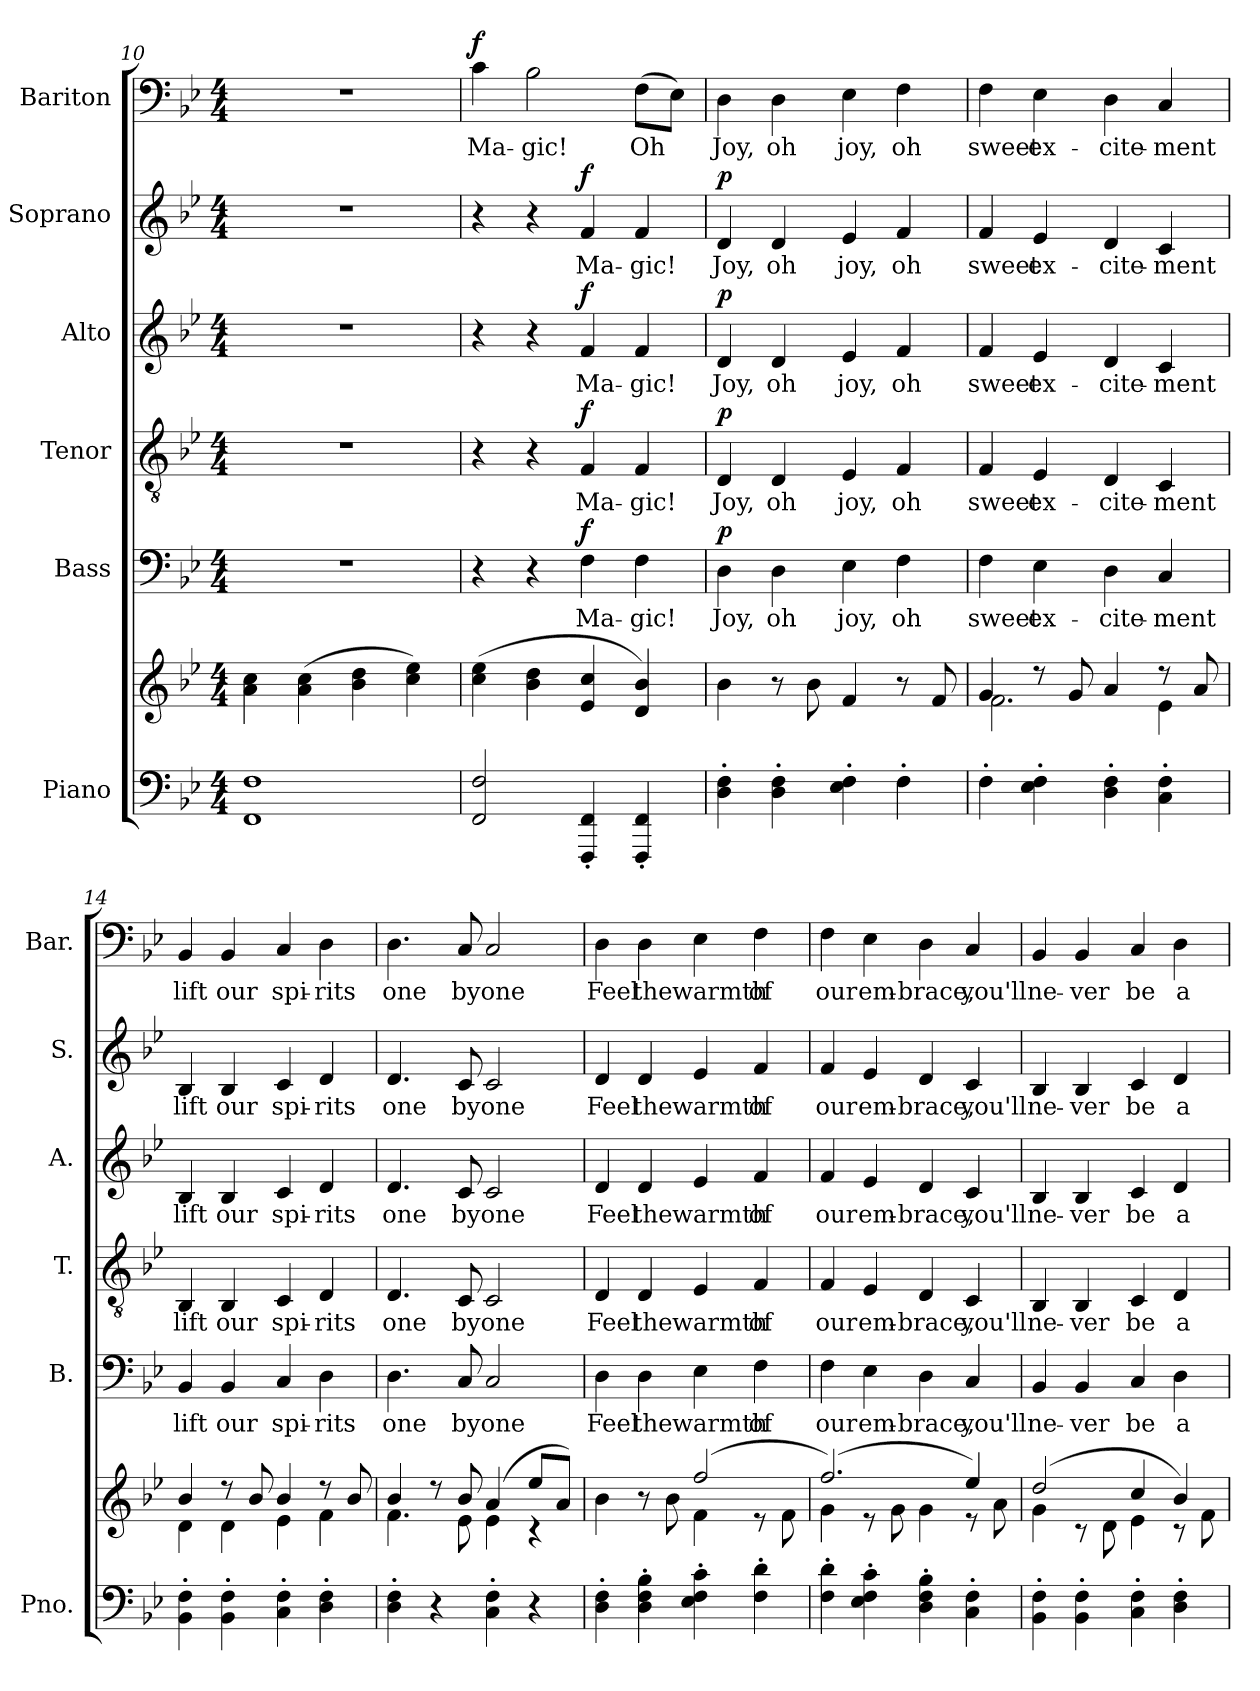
**kern	**kern	**kern	**text	**dynam	**kern	**text	**dynam	**kern	**text	**dynam	**kern	**text	**dynam	**kern	**text	**dynam
*part6	*part6	*part5	*part5	*part5	*part4	*part4	*part4	*part3	*part3	*part3	*part2	*part2	*part2	*part1	*part1	*part1
*staff7	*staff6	*staff5	*staff5	*staff5	*staff4	*staff4	*staff4	*staff3	*staff3	*staff3	*staff2	*staff2	*staff2	*staff1	*staff1	*staff1
*I"Piano	*	*I"Bass	*	*	*I"Tenor	*	*	*I"Alto	*	*	*I"Soprano	*	*	*I"Bariton	*	*
*I'Pno.	*	*I'B.	*	*	*I'T.	*	*	*I'A.	*	*	*I'S.	*	*	*I'Bar.	*	*
*clefF4	*clefG2	*clefF4	*	*	*clefGv2	*	*	*clefG2	*	*	*clefG2	*	*	*clefF4	*	*
*k[b-e-]	*k[b-e-]	*k[b-e-]	*	*	*k[b-e-]	*	*	*k[b-e-]	*	*	*k[b-e-]	*	*	*k[b-e-]	*	*
*M4/4	*M4/4	*M4/4	*	*	*M4/4	*	*	*M4/4	*	*	*M4/4	*	*	*M4/4	*	*
=10	=10	=10	=10	=10	=10	=10	=10	=10	=10	=10	=10	=10	=10	=10	=10	=10
1FF 1F	4a\ 4cc\	1r	.	.	1r	.	.	1r	.	.	1r	.	.	1r	.	.
.	(>4a\ 4cc\	.	.	.	.	.	.	.	.	.	.	.	.	.	.	.
.	4b-\ 4dd\	.	.	.	.	.	.	.	.	.	.	.	.	.	.	.
.	4cc\ 4ee-\)	.	.	.	.	.	.	.	.	.	.	.	.	.	.	.
=11	=11	=11	=11	=11	=11	=11	=11	=11	=11	=11	=11	=11	=11	=11	=11	=11
!	!	!	!	!	!	!	!	!	!	!	!	!	!	!	!LO:LY:b	!LO:DY:a
2FF/ 2F/	(>4cc\ 4ee-\	4r	.	.	4r	.	.	4r	.	.	4r	.	.	4c\	Ma-	f
!	!	!	!	!	!	!	!	!	!	!	!	!	!	!	!LO:LY:b	!
.	4b-\ 4dd\	4r	.	.	4r	.	.	4r	.	.	4r	.	.	2B-\	-gic!	.
!	!	!	!LO:LY:b	!LO:DY:a	!	!LO:LY:b	!LO:DY:a	!	!LO:LY:b	!LO:DY:a	!	!LO:LY:b	!LO:DY:a	!	!	!
4FFF/' 4FF/'	4e-/ 4cc/	4F\	Ma-	f	4F/	Ma-	f	4f/	Ma-	f	4f/	Ma-	f	.	.	.
!	!	!	!LO:LY:b	!	!	!LO:LY:b	!	!	!LO:LY:b	!	!	!LO:LY:b	!	!	!LO:LY:b	!
4FFF/' 4FF/'	4d/ 4b-/)	4F\	-gic!	.	4F/	-gic!	.	4f/	-gic!	.	4f/	-gic!	.	(>8F\L	Oh	.
.	.	.	.	.	.	.	.	.	.	.	.	.	.	8E-\J)	.	.
=12	=12	=12	=12	=12	=12	=12	=12	=12	=12	=12	=12	=12	=12	=12	=12	=12
!	!	!	!LO:LY:b	!LO:DY:a	!	!LO:LY:b	!LO:DY:a	!	!LO:LY:b	!LO:DY:a	!	!LO:LY:b	!LO:DY:a	!	!LO:LY:b	!
4D\' 4F\'	4b-\	4D\	Joy,	p	4D/	Joy,	p	4d/	Joy,	p	4d/	Joy,	p	4D\	Joy,	.
!	!	!	!LO:LY:b	!	!	!LO:LY:b	!	!	!LO:LY:b	!	!	!LO:LY:b	!	!	!LO:LY:b	!
4D\' 4F\'	8r	4D\	oh	.	4D/	oh	.	4d/	oh	.	4d/	oh	.	4D\	oh	.
.	8b-\	.	.	.	.	.	.	.	.	.	.	.	.	.	.	.
!	!	!	!LO:LY:b	!	!	!LO:LY:b	!	!	!LO:LY:b	!	!	!LO:LY:b	!	!	!LO:LY:b	!
4E-\' 4F\'	4f/	4E-\	joy,	.	4E-/	joy,	.	4e-/	joy,	.	4e-/	joy,	.	4E-\	joy,	.
!	!	!	!LO:LY:b	!	!	!LO:LY:b	!	!	!LO:LY:b	!	!	!LO:LY:b	!	!	!LO:LY:b	!
4F'\	8r	4F\	oh	.	4F/	oh	.	4f/	oh	.	4f/	oh	.	4F\	oh	.
.	8f/	.	.	.	.	.	.	.	.	.	.	.	.	.	.	.
=13	=13	=13	=13	=13	=13	=13	=13	=13	=13	=13	=13	=13	=13	=13	=13	=13
*	*^	*	*	*	*	*	*	*	*	*	*	*	*	*	*	*
!	!	!	!	!LO:LY:b	!	!	!LO:LY:b	!	!	!LO:LY:b	!	!	!LO:LY:b	!	!	!LO:LY:b	!
4F'\	4g/	2.f\	4F\	sweet	.	4F/	sweet	.	4f/	sweet	.	4f/	sweet	.	4F\	sweet	.
!	!	!	!	!LO:LY:b	!	!	!LO:LY:b	!	!	!LO:LY:b	!	!	!LO:LY:b	!	!	!LO:LY:b	!
4E-\' 4F\'	8r	.	4E-\	ex-	.	4E-/	ex-	.	4e-/	ex-	.	4e-/	ex-	.	4E-\	ex-	.
.	8g/	.	.	.	.	.	.	.	.	.	.	.	.	.	.	.	.
!	!	!	!	!LO:LY:b	!	!	!LO:LY:b	!	!	!LO:LY:b	!	!	!LO:LY:b	!	!	!LO:LY:b	!
4D\' 4F\'	4a/	.	4D\	-cite-	.	4D/	-cite-	.	4d/	-cite-	.	4d/	-cite-	.	4D\	-cite-	.
!	!	!	!	!LO:LY:b	!	!	!LO:LY:b	!	!	!LO:LY:b	!	!	!LO:LY:b	!	!	!LO:LY:b	!
4C\' 4F\'	8r	4e-\	4C/	-ment	.	4C/	-ment	.	4c/	-ment	.	4c/	-ment	.	4C/	-ment	.
.	8a/	.	.	.	.	.	.	.	.	.	.	.	.	.	.	.	.
=14	=14	=14	=14	=14	=14	=14	=14	=14	=14	=14	=14	=14	=14	=14	=14	=14	=14
!	!	!	!	!LO:LY:b	!	!	!LO:LY:b	!	!	!LO:LY:b	!	!	!LO:LY:b	!	!	!LO:LY:b	!
4BB-\' 4F\'	4b-/	4d\	4BB-/	lift	.	4BB-/	lift	.	4B-/	lift	.	4B-/	lift	.	4BB-/	lift	.
!	!	!	!	!LO:LY:b	!	!	!LO:LY:b	!	!	!LO:LY:b	!	!	!LO:LY:b	!	!	!LO:LY:b	!
4BB-\' 4F\'	8r	4d\	4BB-/	our	.	4BB-/	our	.	4B-/	our	.	4B-/	our	.	4BB-/	our	.
.	8b-/	.	.	.	.	.	.	.	.	.	.	.	.	.	.	.	.
!	!	!	!	!LO:LY:b	!	!	!LO:LY:b	!	!	!LO:LY:b	!	!	!LO:LY:b	!	!	!LO:LY:b	!
4C\' 4F\'	4b-/	4e-\	4C/	spi-	.	4C/	spi-	.	4c/	spi-	.	4c/	spi-	.	4C/	spi-	.
!	!	!	!	!LO:LY:b	!	!	!LO:LY:b	!	!	!LO:LY:b	!	!	!LO:LY:b	!	!	!LO:LY:b	!
4D\' 4F\'	8r	4f\	4D\	-rits	.	4D/	-rits	.	4d/	-rits	.	4d/	-rits	.	4D\	-rits	.
.	8b-/	.	.	.	.	.	.	.	.	.	.	.	.	.	.	.	.
=15	=15	=15	=15	=15	=15	=15	=15	=15	=15	=15	=15	=15	=15	=15	=15	=15	=15
!	!	!	!	!LO:LY:b	!	!	!LO:LY:b	!	!	!LO:LY:b	!	!	!LO:LY:b	!	!	!LO:LY:b	!
4D\' 4F\'	4b-/	4.f\	4.D\	one	.	4.D/	one	.	4.d/	one	.	4.d/	one	.	4.D\	one	.
4r	8r	.	.	.	.	.	.	.	.	.	.	.	.	.	.	.	.
!	!	!	!	!LO:LY:b	!	!	!LO:LY:b	!	!	!LO:LY:b	!	!	!LO:LY:b	!	!	!LO:LY:b	!
.	8b-/	8e-\	8C/	by	.	8C/	by	.	8c/	by	.	8c/	by	.	8C/	by	.
!	!	!	!	!LO:LY:b	!	!	!LO:LY:b	!	!	!LO:LY:b	!	!	!LO:LY:b	!	!	!LO:LY:b	!
4C\' 4F\'	(>4a/	4e-\	2C/	one	.	2C/	one	.	2c/	one	.	2c/	one	.	2C/	one	.
4r	8ee-/L	4r	.	.	.	.	.	.	.	.	.	.	.	.	.	.	.
.	8a/J)	.	.	.	.	.	.	.	.	.	.	.	.	.	.	.	.
=16	=16	=16	=16	=16	=16	=16	=16	=16	=16	=16	=16	=16	=16	=16	=16	=16	=16
!	!	!	!	!LO:LY:b	!	!	!LO:LY:b	!	!	!LO:LY:b	!	!	!LO:LY:b	!	!	!LO:LY:b	!
4D\' 4F\'	4b-\	2ryy	4D\	Feel	.	4D/	Feel	.	4d/	Feel	.	4d/	Feel	.	4D\	Feel	.
!	!	!	!	!LO:LY:b	!	!	!LO:LY:b	!	!	!LO:LY:b	!	!	!LO:LY:b	!	!	!LO:LY:b	!
4D\' 4F\' 4B-\'	8r	.	4D\	the	.	4D/	the	.	4d/	the	.	4d/	the	.	4D\	the	.
.	8b-\	.	.	.	.	.	.	.	.	.	.	.	.	.	.	.	.
!	!	!	!	!LO:LY:b	!	!	!LO:LY:b	!	!	!LO:LY:b	!	!	!LO:LY:b	!	!	!LO:LY:b	!
4E-\' 4F\' 4c\'	(>2ff/	4f\	4E-\	warmth	.	4E-/	warmth	.	4e-/	warmth	.	4e-/	warmth	.	4E-\	warmth	.
!	!	!	!	!LO:LY:b	!	!	!LO:LY:b	!	!	!LO:LY:b	!	!	!LO:LY:b	!	!	!LO:LY:b	!
4F\' 4d\'	.	8r	4F\	of	.	4F/	of	.	4f/	of	.	4f/	of	.	4F\	of	.
.	.	8f\	.	.	.	.	.	.	.	.	.	.	.	.	.	.	.
=17	=17	=17	=17	=17	=17	=17	=17	=17	=17	=17	=17	=17	=17	=17	=17	=17	=17
!	!	!	!	!LO:LY:b	!	!	!LO:LY:b	!	!	!LO:LY:b	!	!	!LO:LY:b	!	!	!LO:LY:b	!
4F\' 4d\'	(>2.ff/)	4g\	4F\	our	.	4F/	our	.	4f/	our	.	4f/	our	.	4F\	our	.
!	!	!	!	!LO:LY:b	!	!	!LO:LY:b	!	!	!LO:LY:b	!	!	!LO:LY:b	!	!	!LO:LY:b	!
4E-\' 4F\' 4c\'	.	8r	4E-\	em-	.	4E-/	em-	.	4e-/	em-	.	4e-/	em-	.	4E-\	em-	.
.	.	8g\	.	.	.	.	.	.	.	.	.	.	.	.	.	.	.
!	!	!	!	!LO:LY:b	!	!	!LO:LY:b	!	!	!LO:LY:b	!	!	!LO:LY:b	!	!	!LO:LY:b	!
4D\' 4F\' 4B-\'	.	4g\	4D\	-brace,	.	4D/	-brace,	.	4d/	-brace,	.	4d/	-brace,	.	4D\	-brace,	.
!	!	!	!	!LO:LY:b	!	!	!LO:LY:b	!	!	!LO:LY:b	!	!	!LO:LY:b	!	!	!LO:LY:b	!
4C\' 4F\'	4ee-/)	8r	4C/	you'll	.	4C/	you'll	.	4c/	you'll	.	4c/	you'll	.	4C/	you'll	.
.	.	8a\	.	.	.	.	.	.	.	.	.	.	.	.	.	.	.
=18	=18	=18	=18	=18	=18	=18	=18	=18	=18	=18	=18	=18	=18	=18	=18	=18	=18
!	!	!	!	!LO:LY:b	!	!	!LO:LY:b	!	!	!LO:LY:b	!	!	!LO:LY:b	!	!	!LO:LY:b	!
4BB-\' 4F\'	(>2dd/	4g\	4BB-/	ne-	.	4BB-/	ne-	.	4B-/	ne-	.	4B-/	ne-	.	4BB-/	ne-	.
!	!	!	!	!LO:LY:b	!	!	!LO:LY:b	!	!	!LO:LY:b	!	!	!LO:LY:b	!	!	!LO:LY:b	!
4BB-\' 4F\'	.	8r	4BB-/	-ver	.	4BB-/	-ver	.	4B-/	-ver	.	4B-/	-ver	.	4BB-/	-ver	.
.	.	8d\	.	.	.	.	.	.	.	.	.	.	.	.	.	.	.
!	!	!	!	!LO:LY:b	!	!	!LO:LY:b	!	!	!LO:LY:b	!	!	!LO:LY:b	!	!	!LO:LY:b	!
4C\' 4F\'	4cc/	4e-\	4C/	be	.	4C/	be	.	4c/	be	.	4c/	be	.	4C/	be	.
!	!	!	!	!LO:LY:b	!	!	!LO:LY:b	!	!	!LO:LY:b	!	!	!LO:LY:b	!	!	!LO:LY:b	!
4D\' 4F\'	4b-/)	8r	4D\	a-	.	4D/	a-	.	4d/	a-	.	4d/	a-	.	4D\	a-	.
.	.	8f\	.	.	.	.	.	.	.	.	.	.	.	.	.	.	.
*	*v	*v	*	*	*	*	*	*	*	*	*	*	*	*	*	*	*
=	=	=	=	=	=	=	=	=	=	=	=	=	=	=	=	=
*-	*-	*-	*-	*-	*-	*-	*-	*-	*-	*-	*-	*-	*-	*-	*-	*-
